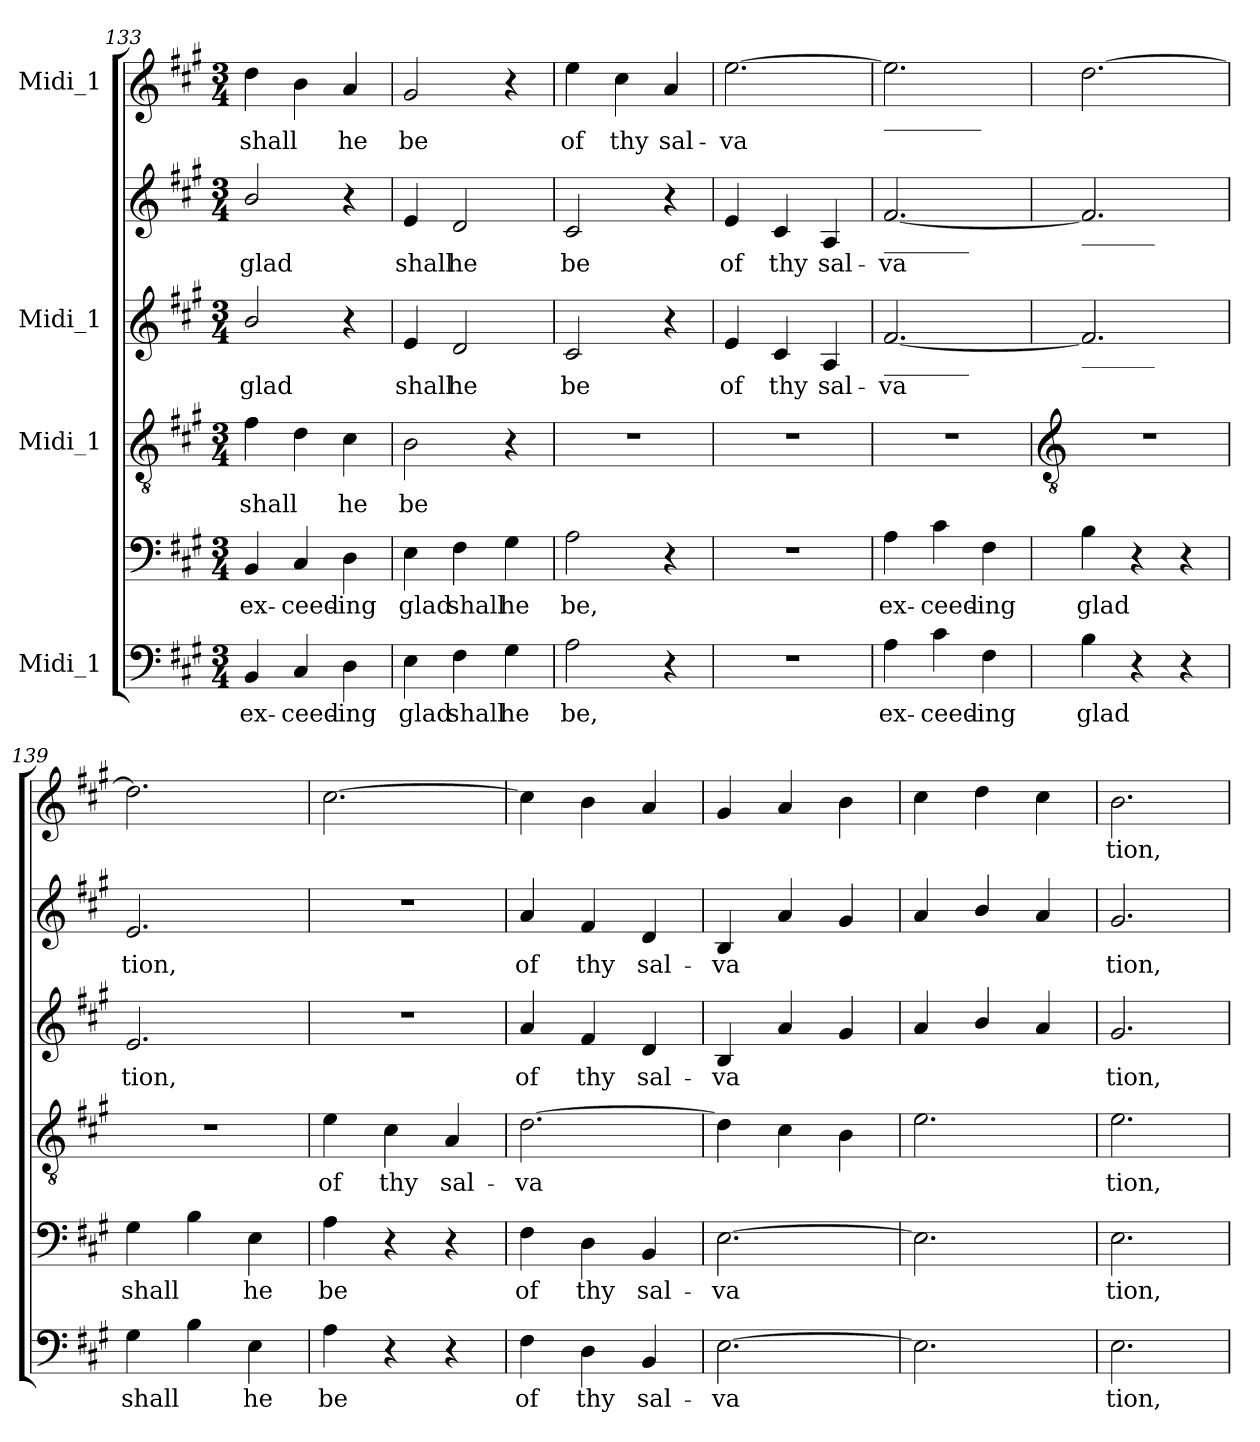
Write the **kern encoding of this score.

**kern	**text	**kern	**text	**kern	**text	**kern	**text	**kern	**text	**kern	**text
*part4	*part4	*part4	*part4	*part3	*part3	*part2	*part2	*part2	*part2	*part1	*part1
*staff6	*staff6	*staff5	*staff5	*staff4	*staff4	*staff3	*staff3	*staff2	*staff2	*staff1	*staff1
*I"Midi_1	*	*	*	*I"Midi_1	*	*I"Midi_1	*	*	*	*I"Midi_1	*
*	*	*clefF4	*	*clefGv2	*	*clefG2	*	*clefG2	*	*clefG2	*
*k[f#c#g#]	*	*k[f#c#g#]	*	*k[f#c#g#]	*	*k[f#c#g#]	*	*k[f#c#g#]	*	*k[f#c#g#]	*
*A:	*	*A:	*	*A:	*	*A:	*	*A:	*	*A:	*
*M3/4	*	*M3/4	*	*M3/4	*	*M3/4	*	*M3/4	*	*M3/4	*
=133	=133	=133	=133	=133	=133	=133	=133	=133	=133	=133	=133
!	!LO:LY:b	!	!LO:LY:b	!	!LO:LY:b	!	!LO:LY:b	!	!LO:LY:b	!	!LO:LY:b
4BB	ex-	4BB	ex-	4f#	shall	2b/	glad	2b/	glad	4dd	shall
!	!LO:LY:b	!	!LO:LY:b	!	!	!	!	!	!	!	!
4C#	-ceed-	4C#	-ceed-	4d	.	.	.	.	.	4b	.
!	!LO:LY:b	!	!LO:LY:b	!	!LO:LY:b	!	!	!	!	!	!LO:LY:b
4D	-ing	4D	-ing	4c#	he	4r	.	4r	.	4a	he
=134	=134	=134	=134	=134	=134	=134	=134	=134	=134	=134	=134
!	!LO:LY:b	!	!LO:LY:b	!	!LO:LY:b	!	!LO:LY:b	!	!LO:LY:b	!	!LO:LY:b
4E	glad	4E	glad	2B	be	4e	shall	4e	shall	2g#	be
!	!LO:LY:b	!	!LO:LY:b	!	!	!	!LO:LY:b	!	!LO:LY:b	!	!
4F#	shall	4F#	shall	.	.	2d	he	2d	he	.	.
!	!LO:LY:b	!	!LO:LY:b	!	!	!	!	!	!	!	!
4G#	he	4G#	he	4r	.	.	.	.	.	4r	.
=135	=135	=135	=135	=135	=135	=135	=135	=135	=135	=135	=135
!	!LO:LY:b	!	!LO:LY:b	!LO:N:vis=1	!	!	!LO:LY:b	!	!LO:LY:b	!	!LO:LY:b
2A	be,	2A	be,	2.r	.	2c#	be	2c#	be	4ee	of
!	!	!	!	!	!	!	!	!	!	!	!LO:LY:b
.	.	.	.	.	.	.	.	.	.	4cc#	thy
!	!	!	!	!	!	!	!	!	!	!	!LO:LY:b
4r	.	4r	.	.	.	4r	.	4r	.	4a	sal-
=136	=136	=136	=136	=136	=136	=136	=136	=136	=136	=136	=136
!LO:N:vis=1	!	!LO:N:vis=1	!	!LO:N:vis=1	!	!	!LO:LY:b	!	!LO:LY:b	!	!LO:LY:b
2.r	.	2.r	.	2.r	.	4e	of	4e	of	[2.ee	-va
!	!	!	!	!	!	!	!LO:LY:b	!	!LO:LY:b	!	!
.	.	.	.	.	.	4c#	thy	4c#	thy	.	.
!	!	!	!	!	!	!	!LO:LY:b	!	!LO:LY:b	!	!
.	.	.	.	.	.	4A	sal-	4A	sal-	.	.
=137	=137	=137	=137	=137	=137	=137	=137	=137	=137	=137	=137
!	!	!	!	!	!	!	!	!	!	!LO:TX:b:t=________	!
!	!	!	!	!	!	!	!	!LO:TX:b:t=_______	!	!	!
!	!	!	!	!	!	!LO:TX:b:t=_______	!	!	!	!	!
!	!LO:LY:b	!	!LO:LY:b	!LO:N:vis=1	!	!	!LO:LY:b	!	!LO:LY:b	!	!
4A	ex-	4A	ex-	2.r	.	[2.f#	-va	[2.f#	-va	2.ee]	.
!	!LO:LY:b	!	!LO:LY:b	!	!	!	!	!	!	!	!
4c#	-ceed-	4c#	-ceed-	.	.	.	.	.	.	.	.
!	!LO:LY:b	!	!LO:LY:b	!	!	!	!	!	!	!	!
4F#	-ing	4F#	-ing	.	.	.	.	.	.	.	.
!!LO:LB:g=z
=138	=138	=138	=138	=138	=138	=138	=138	=138	=138	=138	=138
*	*	*	*	*clefGv2	*	*	*	*	*	*	*
!	!	!	!	!	!	!	!	!LO:TX:b:t=______	!	!	!
!	!	!	!	!	!	!LO:TX:b:t=______	!	!	!	!	!
!	!LO:LY:b	!	!LO:LY:b	!LO:N:vis=1	!	!	!	!	!	!	!
4B	glad	4B	glad	2.r	.	2.f#]	.	2.f#]	.	[2.dd	.
4r	.	4r	.	.	.	.	.	.	.	.	.
4r	.	4r	.	.	.	.	.	.	.	.	.
=139	=139	=139	=139	=139	=139	=139	=139	=139	=139	=139	=139
!	!LO:LY:b	!	!LO:LY:b	!LO:N:vis=1	!	!	!LO:LY:b	!	!LO:LY:b	!	!
4G#	shall	4G#	shall	2.r	.	2.e	tion,	2.e	tion,	2.dd]	.
4B	.	4B	.	.	.	.	.	.	.	.	.
!	!LO:LY:b	!	!LO:LY:b	!	!	!	!	!	!	!	!
4E	he	4E	he	.	.	.	.	.	.	.	.
=140	=140	=140	=140	=140	=140	=140	=140	=140	=140	=140	=140
!	!LO:LY:b	!	!LO:LY:b	!	!LO:LY:b	!LO:N:vis=1	!	!LO:N:vis=1	!	!	!
4A	be	4A	be	4e	of	2.r	.	2.r	.	[2.cc#	.
!	!	!	!	!	!LO:LY:b	!	!	!	!	!	!
4r	.	4r	.	4c#	thy	.	.	.	.	.	.
!	!	!	!	!	!LO:LY:b	!	!	!	!	!	!
4r	.	4r	.	4A	sal-	.	.	.	.	.	.
=141	=141	=141	=141	=141	=141	=141	=141	=141	=141	=141	=141
!	!LO:LY:b	!	!LO:LY:b	!	!LO:LY:b	!	!LO:LY:b	!	!LO:LY:b	!	!
4F#	of	4F#	of	[2.d	-va	4a	of	4a	of	4cc#]	.
!	!LO:LY:b	!	!LO:LY:b	!	!	!	!LO:LY:b	!	!LO:LY:b	!	!
4D	thy	4D	thy	.	.	4f#	thy	4f#	thy	4b	.
!	!LO:LY:b	!	!LO:LY:b	!	!	!	!LO:LY:b	!	!LO:LY:b	!	!
4BB	sal-	4BB	sal-	.	.	4d	sal-	4d	sal-	4a	.
=142	=142	=142	=142	=142	=142	=142	=142	=142	=142	=142	=142
!	!LO:LY:b	!	!LO:LY:b	!	!	!	!LO:LY:b	!	!LO:LY:b	!	!
[2.E	-va	[2.E	-va	4d]	.	4B	-va	4B	-va	4g#	.
.	.	.	.	4c#	.	4a	.	4a	.	4a	.
.	.	.	.	4B	.	4g#	.	4g#	.	4b	.
=143	=143	=143	=143	=143	=143	=143	=143	=143	=143	=143	=143
2.E]	.	2.E]	.	2.e	.	4a	.	4a	.	4cc#	.
.	.	.	.	.	.	4b/	.	4b/	.	4dd	.
.	.	.	.	.	.	4a	.	4a	.	4cc#	.
=144	=144	=144	=144	=144	=144	=144	=144	=144	=144	=144	=144
!	!LO:LY:b	!	!LO:LY:b	!	!LO:LY:b	!	!LO:LY:b	!	!LO:LY:b	!	!LO:LY:b
2.E	tion,	2.E	tion,	2.e	tion,	2.g#	tion,	2.g#	tion,	2.b	tion,
=	=	=	=	=	=	=	=	=	=	=	=
*-	*-	*-	*-	*-	*-	*-	*-	*-	*-	*-	*-
